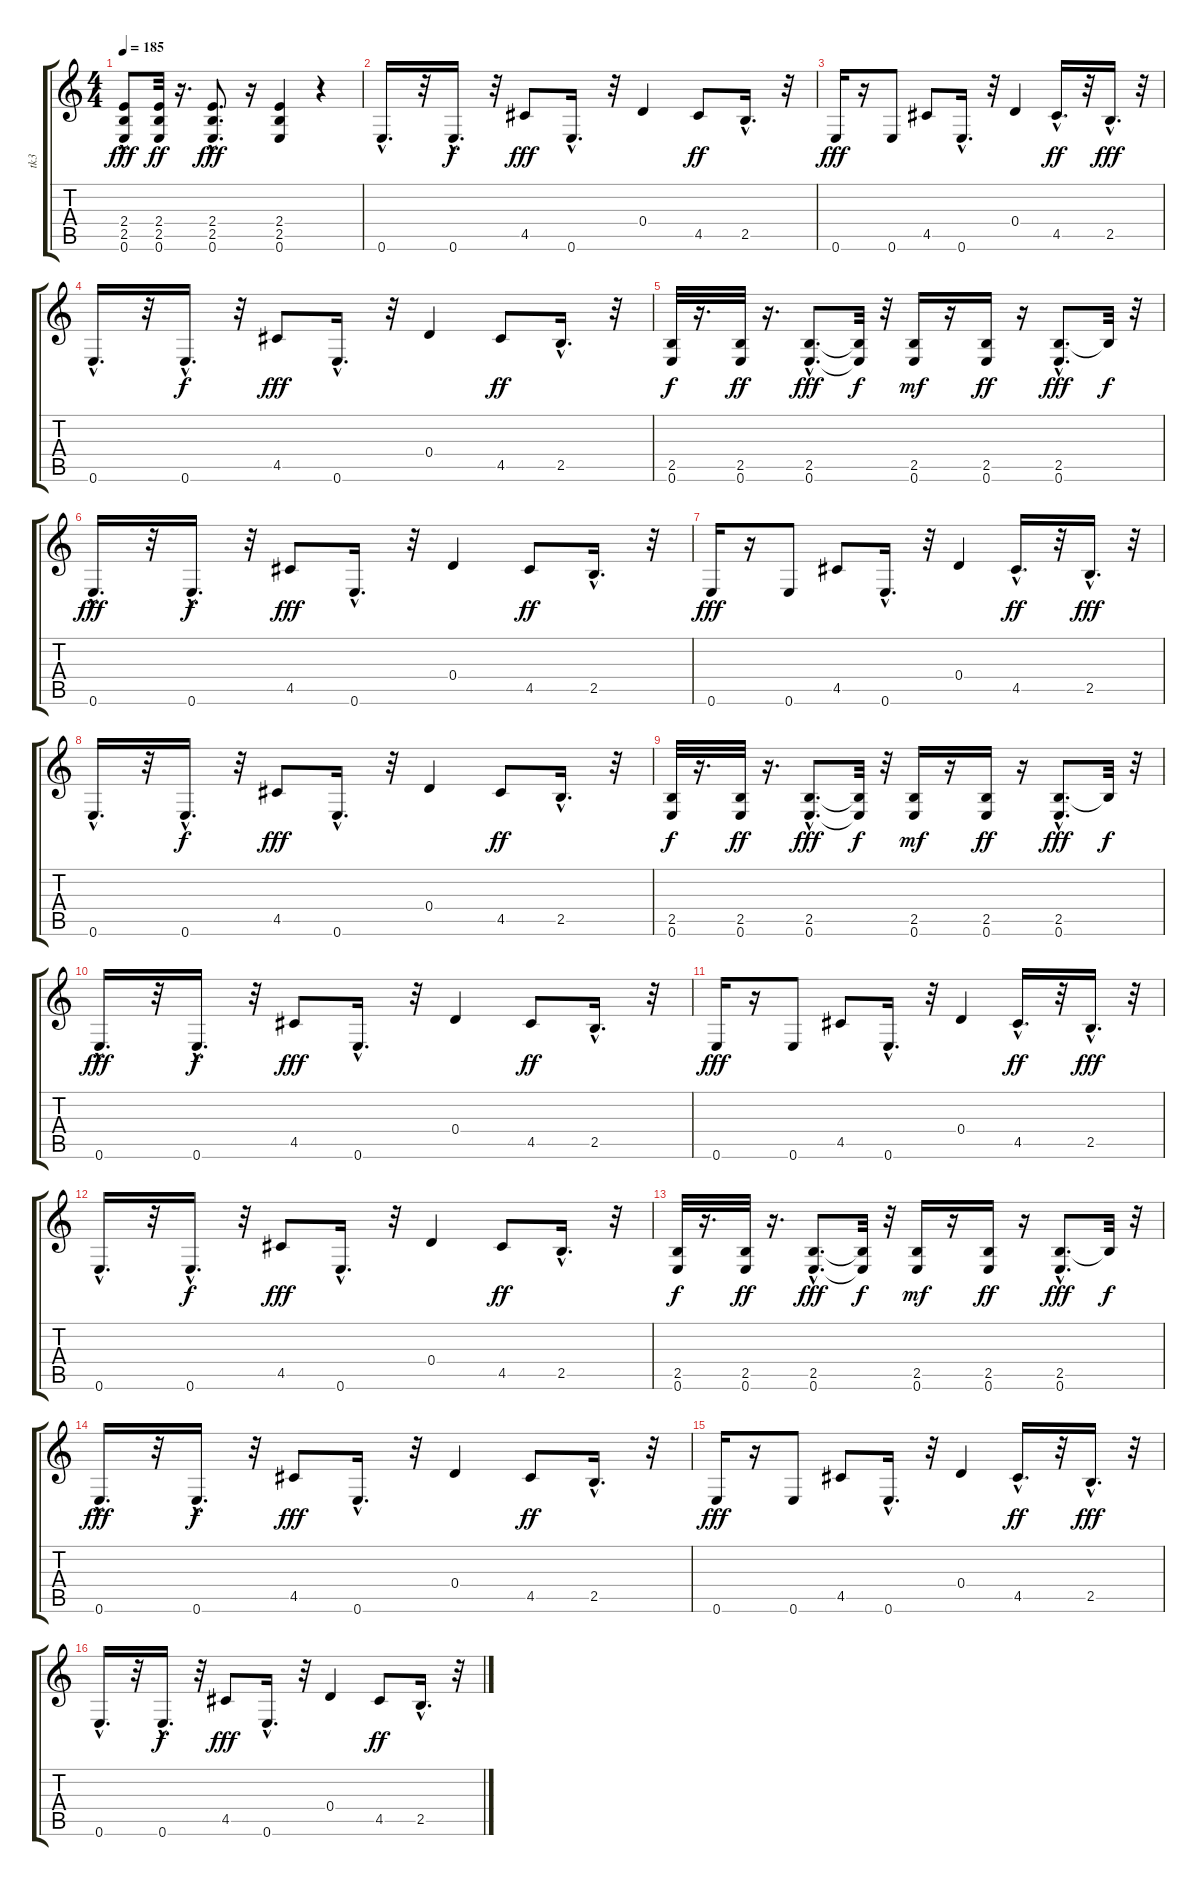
\track ("tk3" "tk3") {instrument distortionguitar}
\staff {score tabs}
\tuning (E4 B3 G3 D3 A2 E2) {hide}
\ts (4 4)
\tempo 185
\clef g2
\ks c
(2.4{hac} 2.5 0.6).8{dy fff} (2.4 2.5 0.6).32{dy ff} r.16{d} (2.4{hac} 2.5{hac} 0.6{hac}).8{d dy fff} r.16 (2.4 2.5 0.6).4 r.4 |
0.6{hac}.16{d} r.32 0.6{hac}.16{d dy f} r.32 4.5.8{dy fff} 0.6{hac}.16{d} r.32 0.4.4 4.5.8{dy ff} 2.5{hac}.16{d} r.32 |
0.6.16{dy fff} r.16 0.6.8 4.5.8 0.6{hac}.16{d} r.32 0.4.4 4.5{hac}.16{d dy ff} r.32 2.5{hac}.16{d dy fff} r.32 |
0.6{hac}.16{d} r.32 0.6{hac}.16{d dy f} r.32 4.5.8{dy fff} 0.6{hac}.16{d} r.32 0.4.4 4.5.8{dy ff} 2.5{hac}.16{d} r.32 |
(2.5 0.6).32{dy f} r.16{d} (2.5 0.6).32{dy ff} r.16{d} (2.5{hac} 0.6{hac}).8{d dy fff} (2.5{t} 0.6{t}).32{dy f} r.32 (2.5 0.6).16{dy mf} r.16 (2.5 0.6).16{dy ff} r.16 (2.5{hac} 0.6{hac}).8{d dy fff} 2.5{t}.32{dy f} r.32 |
0.6{hac}.16{d dy fff} r.32 0.6{hac}.16{d dy f} r.32 4.5.8{dy fff} 0.6{hac}.16{d} r.32 0.4.4 4.5.8{dy ff} 2.5{hac}.16{d} r.32 |
0.6.16{dy fff} r.16 0.6.8 4.5.8 0.6{hac}.16{d} r.32 0.4.4 4.5{hac}.16{d dy ff} r.32 2.5{hac}.16{d dy fff} r.32 |
0.6{hac}.16{d} r.32 0.6{hac}.16{d dy f} r.32 4.5.8{dy fff} 0.6{hac}.16{d} r.32 0.4.4 4.5.8{dy ff} 2.5{hac}.16{d} r.32 |
(2.5 0.6).32{dy f} r.16{d} (2.5 0.6).32{dy ff} r.16{d} (2.5{hac} 0.6{hac}).8{d dy fff} (2.5{t} 0.6{t}).32{dy f} r.32 (2.5 0.6).16{dy mf} r.16 (2.5 0.6).16{dy ff} r.16 (2.5{hac} 0.6{hac}).8{d dy fff} 2.5{t}.32{dy f} r.32 |
0.6{hac}.16{d dy fff} r.32 0.6{hac}.16{d dy f} r.32 4.5.8{dy fff} 0.6{hac}.16{d} r.32 0.4.4 4.5.8{dy ff} 2.5{hac}.16{d} r.32 |
0.6.16{dy fff} r.16 0.6.8 4.5.8 0.6{hac}.16{d} r.32 0.4.4 4.5{hac}.16{d dy ff} r.32 2.5{hac}.16{d dy fff} r.32 |
0.6{hac}.16{d} r.32 0.6{hac}.16{d dy f} r.32 4.5.8{dy fff} 0.6{hac}.16{d} r.32 0.4.4 4.5.8{dy ff} 2.5{hac}.16{d} r.32 |
(2.5 0.6).32{dy f} r.16{d} (2.5 0.6).32{dy ff} r.16{d} (2.5{hac} 0.6{hac}).8{d dy fff} (2.5{t} 0.6{t}).32{dy f} r.32 (2.5 0.6).16{dy mf} r.16 (2.5 0.6).16{dy ff} r.16 (2.5{hac} 0.6{hac}).8{d dy fff} 2.5{t}.32{dy f} r.32 |
0.6{hac}.16{d dy fff} r.32 0.6{hac}.16{d dy f} r.32 4.5.8{dy fff} 0.6{hac}.16{d} r.32 0.4.4 4.5.8{dy ff} 2.5{hac}.16{d} r.32 |
0.6.16{dy fff} r.16 0.6.8 4.5.8 0.6{hac}.16{d} r.32 0.4.4 4.5{hac}.16{d dy ff} r.32 2.5{hac}.16{d dy fff} r.32 |
0.6{hac}.16{d} r.32 0.6{hac}.16{d dy f} r.32 4.5.8{dy fff} 0.6{hac}.16{d} r.32 0.4.4 4.5.8{dy ff} 2.5{hac}.16{d} r.32
